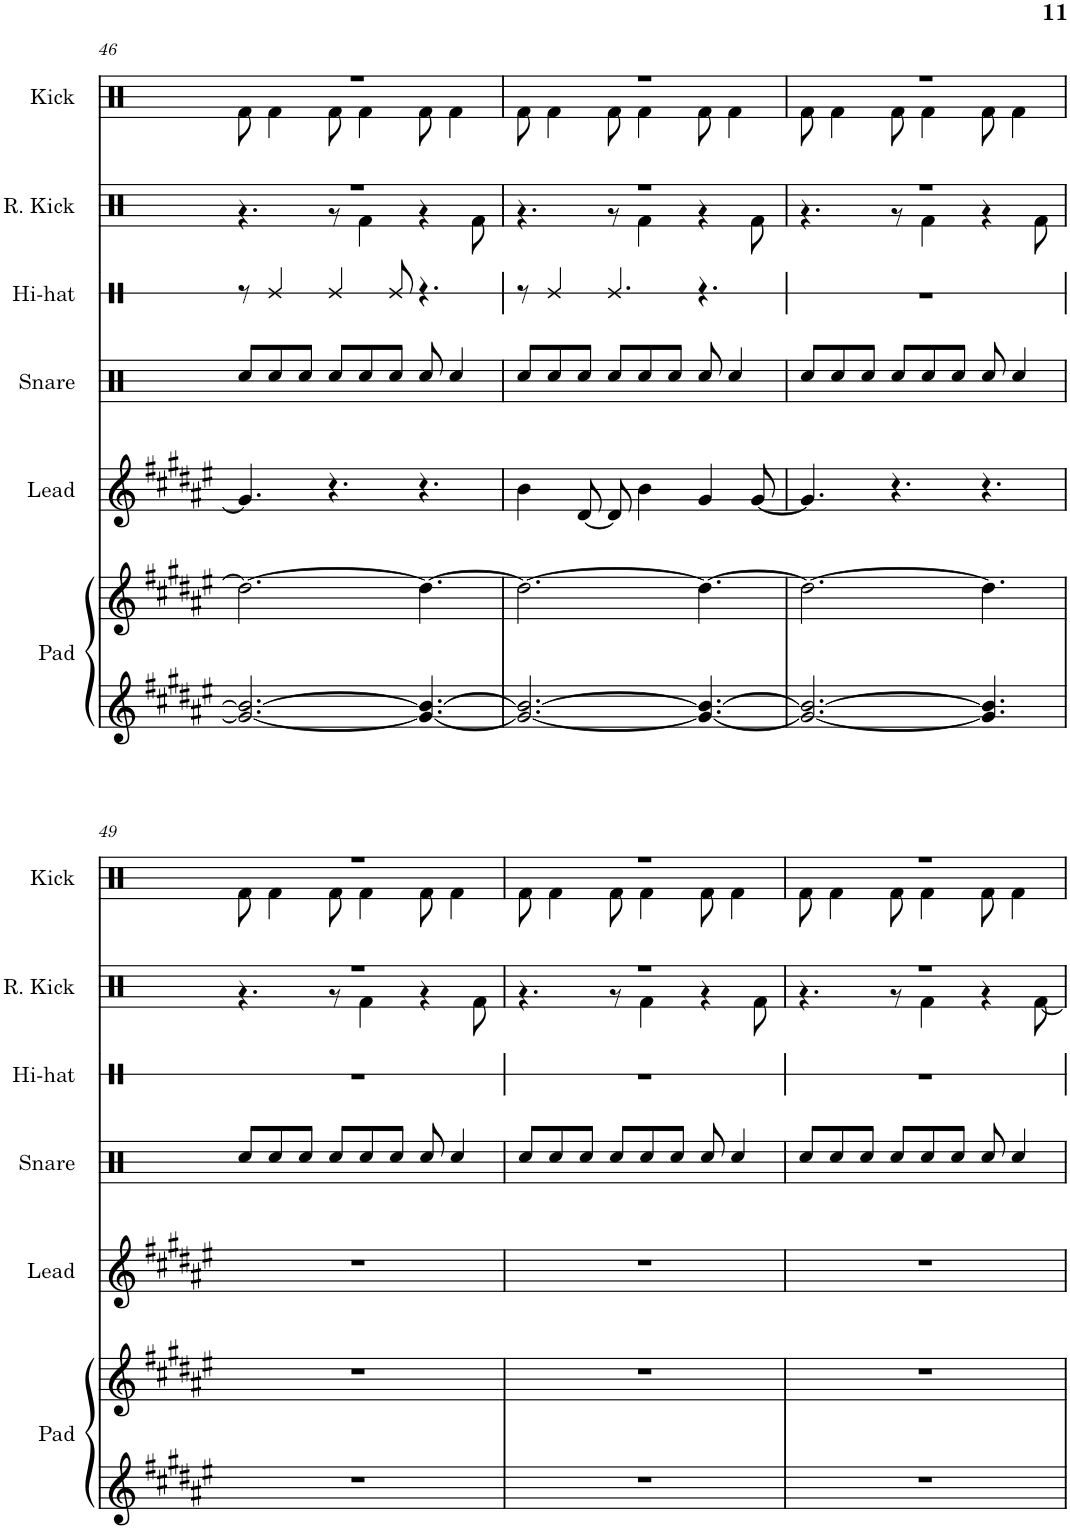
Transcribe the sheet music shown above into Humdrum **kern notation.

**kern	**kern	**kern	**kern	**kern	**kern	**kern
*part6	*part6	*part5	*part4	*part3	*part2	*part1
*staff7	*staff6	*staff5	*staff4	*staff3	*staff2	*staff1
*I"Pad	*	*I"Lead	*I"Snare	*I"Hi-hat	*I"Reverb Kick	*I"Kick
*I'Pad	*	*I'Lead	*I'Snare	*I'Hi-hat	*I'R. Kick	*I'Kick
!!LO:PB:g=z
*clefG2	*clefG2	*clefG2	*clefX	*clefX	*clefX	*clefX
*k[f#c#g#d#a#e#]	*k[f#c#g#d#a#e#]	*k[f#c#g#d#a#e#]	*k[f#c#g#d#a#e#]	*k[f#c#g#d#a#e#]	*k[f#c#g#d#a#e#]	*k[f#c#g#d#a#e#]
*M9/8	*M9/8	*M9/8	*M9/8	*M9/8	*M9/8	*M9/8
=46	=46	=46	=46	=46	=46	=46
*	*	*	*	*	*^	*^
2.g#/_ 2.b/_	2.dd#\_	4.g#/]	8Rcc/L	8r	8%9r	4.r	8%9r	8Rf\
.	.	.	8Rcc/	4Re/	.	.	.	4Rf\
.	.	.	8Rcc/J	.	.	.	.	.
.	.	4.r	8Rcc/L	4Re/	.	8r	.	8Rf\
.	.	.	8Rcc/	.	.	4Rf\	.	4Rf\
.	.	.	8Rcc/J	8Re/	.	.	.	.
4.g#/_ 4.b/_	4.dd#\_	4.r	8Rcc/	4.r	.	4r	.	8Rf\
.	.	.	4Rcc/	.	.	.	.	4Rf\
.	.	.	.	.	.	8Rf\	.	.
=47	=47	=47	=47	=47	=47	=47	=47	=47
2.g#/_ 2.b/_	2.dd#\_	4b\	8Rcc/L	8r	8%9r	4.r	8%9r	8Rf\
.	.	.	8Rcc/	4Re/	.	.	.	4Rf\
.	.	[8d#/	8Rcc/J	.	.	.	.	.
.	.	8d#/]	8Rcc/L	4.Re/	.	8r	.	8Rf\
.	.	4b\	8Rcc/	.	.	4Rf\	.	4Rf\
.	.	.	8Rcc/J	.	.	.	.	.
4.g#/_ 4.b/_	4.dd#\_	4g#/	8Rcc/	4.r	.	4r	.	8Rf\
.	.	.	4Rcc/	.	.	.	.	4Rf\
.	.	[8g#/	.	.	.	8Rf\	.	.
=48	=48	=48	=48	=48	=48	=48	=48	=48
2.g#/_ 2.b/_	2.dd#\_	4.g#/]	8Rcc/L	8%9r	8%9r	4.r	8%9r	8Rf\
.	.	.	8Rcc/	.	.	.	.	4Rf\
.	.	.	8Rcc/J	.	.	.	.	.
.	.	4.r	8Rcc/L	.	.	8r	.	8Rf\
.	.	.	8Rcc/	.	.	4Rf\	.	4Rf\
.	.	.	8Rcc/J	.	.	.	.	.
4.g#/] 4.b/]	4.dd#\]	4.r	8Rcc/	.	.	4r	.	8Rf\
.	.	.	4Rcc/	.	.	.	.	4Rf\
.	.	.	.	.	.	8Rf\	.	.
!!LO:LB:g=z	!!
=49	=49	=49	=49	=49	=49	=49	=49	=49
8%9r	8%9r	8%9r	8Rcc/L	8%9r	8%9r	4.r	8%9r	8Rf\
.	.	.	8Rcc/	.	.	.	.	4Rf\
.	.	.	8Rcc/J	.	.	.	.	.
.	.	.	8Rcc/L	.	.	8r	.	8Rf\
.	.	.	8Rcc/	.	.	4Rf\	.	4Rf\
.	.	.	8Rcc/J	.	.	.	.	.
.	.	.	8Rcc/	.	.	4r	.	8Rf\
.	.	.	4Rcc/	.	.	.	.	4Rf\
.	.	.	.	.	.	8Rf\	.	.
=50	=50	=50	=50	=50	=50	=50	=50	=50
8%9r	8%9r	8%9r	8Rcc/L	8%9r	8%9r	4.r	8%9r	8Rf\
.	.	.	8Rcc/	.	.	.	.	4Rf\
.	.	.	8Rcc/J	.	.	.	.	.
.	.	.	8Rcc/L	.	.	8r	.	8Rf\
.	.	.	8Rcc/	.	.	4Rf\	.	4Rf\
.	.	.	8Rcc/J	.	.	.	.	.
.	.	.	8Rcc/	.	.	4r	.	8Rf\
.	.	.	4Rcc/	.	.	.	.	4Rf\
.	.	.	.	.	.	8Rf\	.	.
=51	=51	=51	=51	=51	=51	=51	=51	=51
8%9r	8%9r	8%9r	8Rcc/L	8%9r	8%9r	4.r	8%9r	8Rf\
.	.	.	8Rcc/	.	.	.	.	4Rf\
.	.	.	8Rcc/J	.	.	.	.	.
.	.	.	8Rcc/L	.	.	8r	.	8Rf\
.	.	.	8Rcc/	.	.	4Rf\	.	4Rf\
.	.	.	8Rcc/J	.	.	.	.	.
.	.	.	8Rcc/	.	.	4r	.	8Rf\
.	.	.	4Rcc/	.	.	.	.	4Rf\
.	.	.	.	.	.	[8Rf\	.	.
*	*	*	*	*	*v	*v	*	*
*	*	*	*	*	*	*v	*v
=	=	=	=	=	=	=
*-	*-	*-	*-	*-	*-	*-
